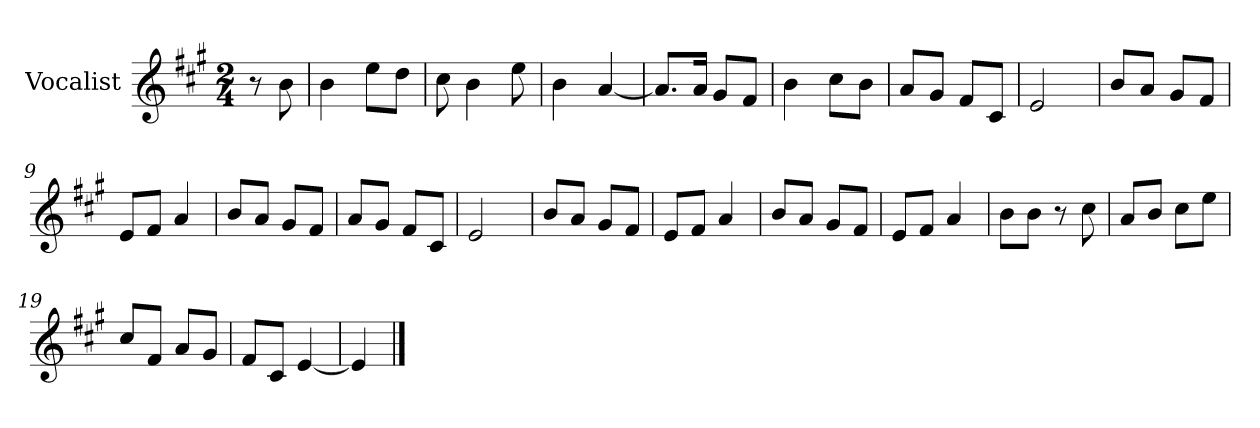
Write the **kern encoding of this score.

**kern
*part1
*staff1
*I"Vocalist
*k[f#c#g#]
*A:
*M2/4
=
8r
8b
=1
4b
8eeL
8ddJ
=2
8cc#
4b
8ee
=3
4b
[4a
=4
8.aL]
16aJk
8g#L
8f#J
=5
4b
8cc#L
8bJ
=6
8aL
8g#J
8f#L
8c#J
=7
2e
=8
8bL
8aJ
8g#L
8f#J
=9
8eL
8f#J
4a
=10
8bL
8aJ
8g#L
8f#J
=11
8aL
8g#J
8f#L
8c#J
=12
2e
=13
8bL
8aJ
8g#L
8f#J
=14
8eL
8f#J
4a
=15
8bL
8aJ
8g#L
8f#J
=16
8eL
8f#J
4a
=17
8bL
8bJ
8r
8cc#
=18
8aL
8bJ
8cc#L
8eeJ
=19
8cc#L
8f#J
8aL
8g#J
=20
8f#L
8c#J
[4e
=21
4e]
==
*-
